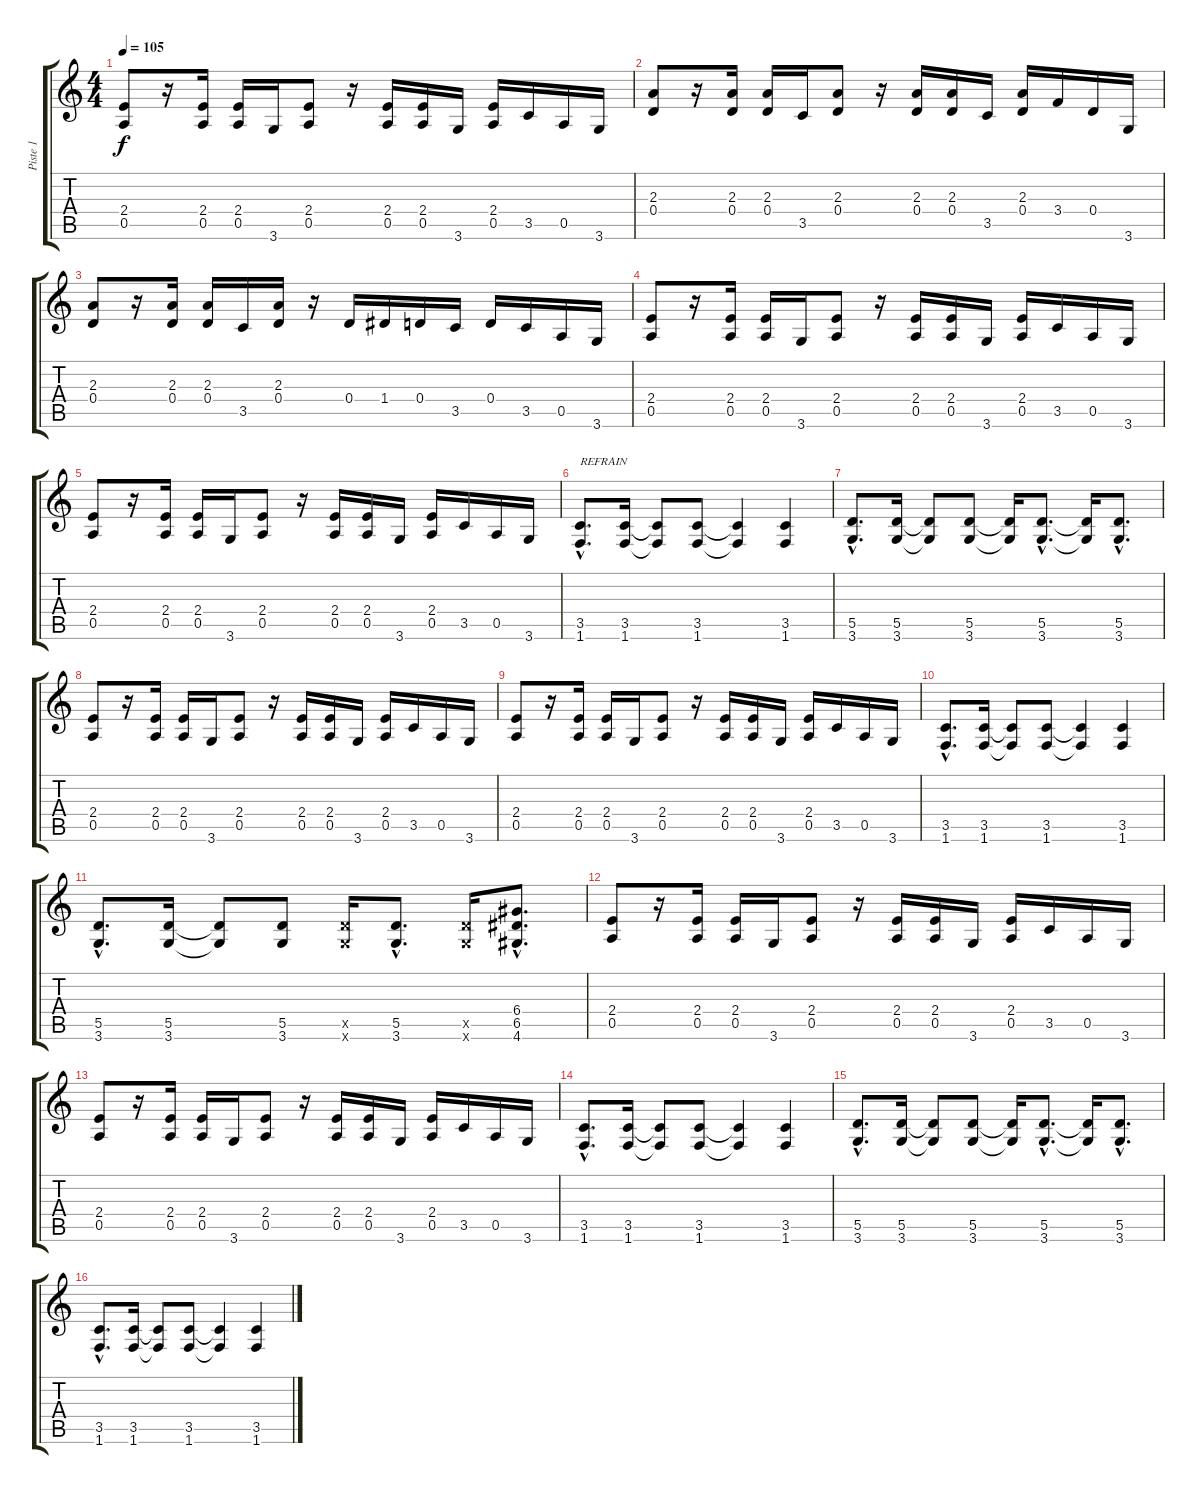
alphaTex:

\track ("Piste 1" "Piste 1") {instrument acousticguitarsteel}
\staff {score tabs}
\tuning (E4 B3 G3 D3 A2 E2) {hide}
\ts (4 4)
\tempo 105
\clef g2
\ks c
(2.4 0.5).8{dy f} r.16 (2.4 0.5).16 (2.4 0.5).16 3.6.16 (2.4 0.5).8 r.16 (2.4 0.5).16 (2.4 0.5).16 3.6.16 (2.4 0.5).16 3.5.16 0.5.16 3.6.16 |
(2.3 0.4).8 r.16 (2.3 0.4).16 (2.3 0.4).16 3.5.16 (2.3 0.4).8 r.16 (2.3 0.4).16 (2.3 0.4).16 3.5.16 (2.3 0.4).16 3.4.16 0.4.16 3.6.16 |
(2.3 0.4).8 r.16 (2.3 0.4).16 (2.3 0.4).16 3.5.16 (2.3 0.4).16 r.16 0.4.16 1.4.16 0.4.16 3.5.16 0.4.16 3.5.16 0.5.16 3.6.16 |
(2.4 0.5).8 r.16 (2.4 0.5).16 (2.4 0.5).16 3.6.16 (2.4 0.5).8 r.16 (2.4 0.5).16 (2.4 0.5).16 3.6.16 (2.4 0.5).16 3.5.16 0.5.16 3.6.16 |
(2.4 0.5).8 r.16 (2.4 0.5).16 (2.4 0.5).16 3.6.16 (2.4 0.5).8 r.16 (2.4 0.5).16 (2.4 0.5).16 3.6.16 (2.4 0.5).16 3.5.16 0.5.16 3.6.16 |
(3.5{hac} 1.6{hac}).8{d txt "REFRAIN"} (3.5 1.6).16 (3.5{t} 1.6{t}).8 (3.5 1.6).8 (3.5{t} 1.6{t}).4 (3.5 1.6).4 |
(5.5{hac} 3.6{hac}).8{d} (5.5 3.6).16 (5.5{t} 3.6{t}).8 (5.5 3.6).8 (5.5{t} 3.6{t}).16 (5.5{hac} 3.6{hac}).8{d} (5.5{t} 3.6{t}).16 (5.5{hac} 3.6{hac}).8{d} |
(2.4 0.5).8 r.16 (2.4 0.5).16 (2.4 0.5).16 3.6.16 (2.4 0.5).8 r.16 (2.4 0.5).16 (2.4 0.5).16 3.6.16 (2.4 0.5).16 3.5.16 0.5.16 3.6.16 |
(2.4 0.5).8 r.16 (2.4 0.5).16 (2.4 0.5).16 3.6.16 (2.4 0.5).8 r.16 (2.4 0.5).16 (2.4 0.5).16 3.6.16 (2.4 0.5).16 3.5.16 0.5.16 3.6.16 |
(3.5{hac} 1.6{hac}).8{d} (3.5 1.6).16 (3.5{t} 1.6{t}).8 (3.5 1.6).8 (3.5{t} 1.6{t}).4 (3.5 1.6).4 |
(5.5{hac} 3.6{hac}).8{d} (5.5 3.6).16 (5.5{t} 3.6{t}).8 (5.5 3.6).8 (5.5{x} 3.6{x}).16 (5.5{hac} 3.6{hac}).8{d} (5.5{x} 3.6{x}).16 (6.4{hac} 6.5{hac} 4.6{hac}).8{d} |
(2.4 0.5).8 r.16 (2.4 0.5).16 (2.4 0.5).16 3.6.16 (2.4 0.5).8 r.16 (2.4 0.5).16 (2.4 0.5).16 3.6.16 (2.4 0.5).16 3.5.16 0.5.16 3.6.16 |
(2.4 0.5).8 r.16 (2.4 0.5).16 (2.4 0.5).16 3.6.16 (2.4 0.5).8 r.16 (2.4 0.5).16 (2.4 0.5).16 3.6.16 (2.4 0.5).16 3.5.16 0.5.16 3.6.16 |
(3.5{hac} 1.6{hac}).8{d} (3.5 1.6).16 (3.5{t} 1.6{t}).8 (3.5 1.6).8 (3.5{t} 1.6{t}).4 (3.5 1.6).4 |
(5.5{hac} 3.6{hac}).8{d} (5.5 3.6).16 (5.5{t} 3.6{t}).8 (5.5 3.6).8 (5.5{t} 3.6{t}).16 (5.5{hac} 3.6{hac}).8{d} (5.5{t} 3.6{t}).16 (5.5{hac} 3.6{hac}).8{d} |
(3.5{hac} 1.6{hac}).8{d} (3.5 1.6).16 (3.5{t} 1.6{t}).8 (3.5 1.6).8 (3.5{t} 1.6{t}).4 (3.5 1.6).4
